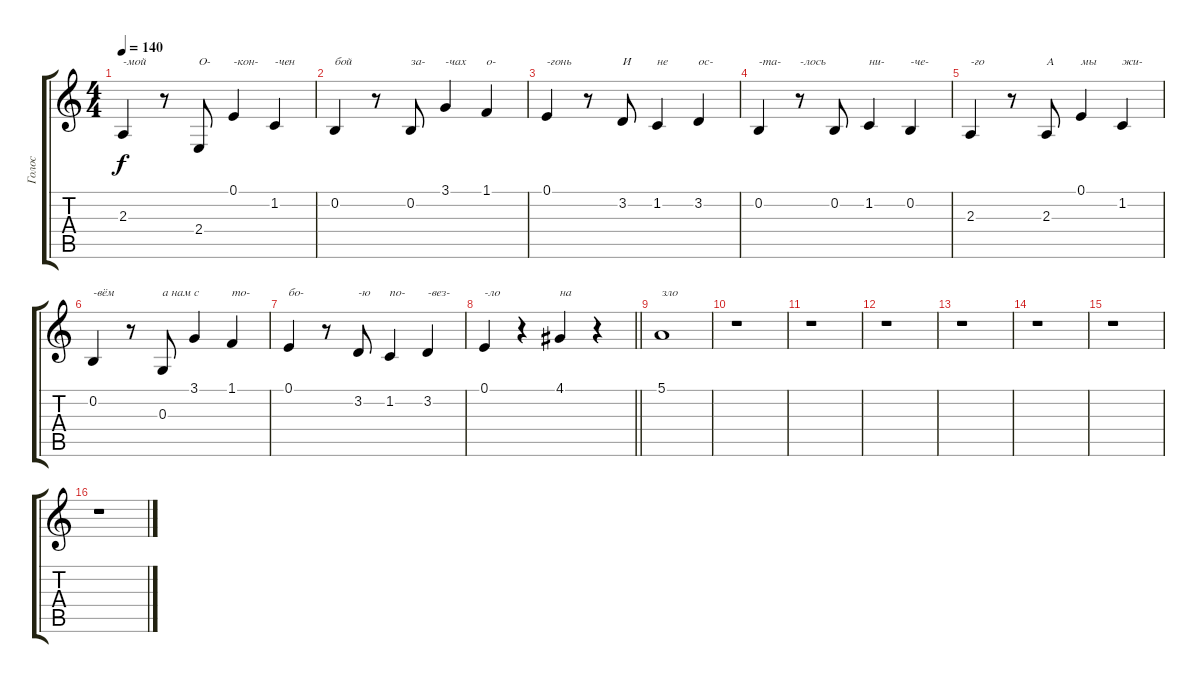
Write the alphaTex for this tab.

\track ("Голос" "Голос") {solo instrument lead8bassandlead}
\staff {score tabs}
\tuning (E4 B3 G3 D3 A2 E2) {hide}
\ts (4 4)
\tempo 140
\clef g2
\ks c
2.3.4{txt "-мой" dy f} r.8 2.4.8{txt "О-"} 0.1.4{txt "-кон-"} 1.2.4{txt "-чен"} |
0.2.4{txt "бой"} r.8 0.2.8{txt "за-"} 3.1.4{txt "-чах"} 1.1.4{txt "о-"} |
0.1.4{txt "-гонь"} r.8 3.2.8{txt "И"} 1.2.4{txt "не"} 3.2.4{txt "ос-"} |
0.2.4{txt "-та-"} r.8{txt "-лось"} 0.2.8 1.2.4{txt "ни-"} 0.2.4{txt "-че-"} |
2.3.4{txt "-го"} r.8 2.3.8{txt "А"} 0.1.4{txt "мы"} 1.2.4{txt "жи-"} |
0.2.4{txt "-вём"} r.8 0.3.8{txt "а нам с"} 3.1.4 1.1.4{txt "то-"} |
0.1.4{txt "бо-"} r.8 3.2.8{txt "-ю"} 1.2.4{txt "по-"} 3.2.4{txt "-вез-"} |
\barLineRight lightlight
0.1.4{txt "-ло"} r.4 4.1.4{txt "на"} r.4 |
5.1.1{txt "зло"} |
r.1 |
r.1 |
r.1 |
r.1 |
r.1 |
r.1 |
r.1
